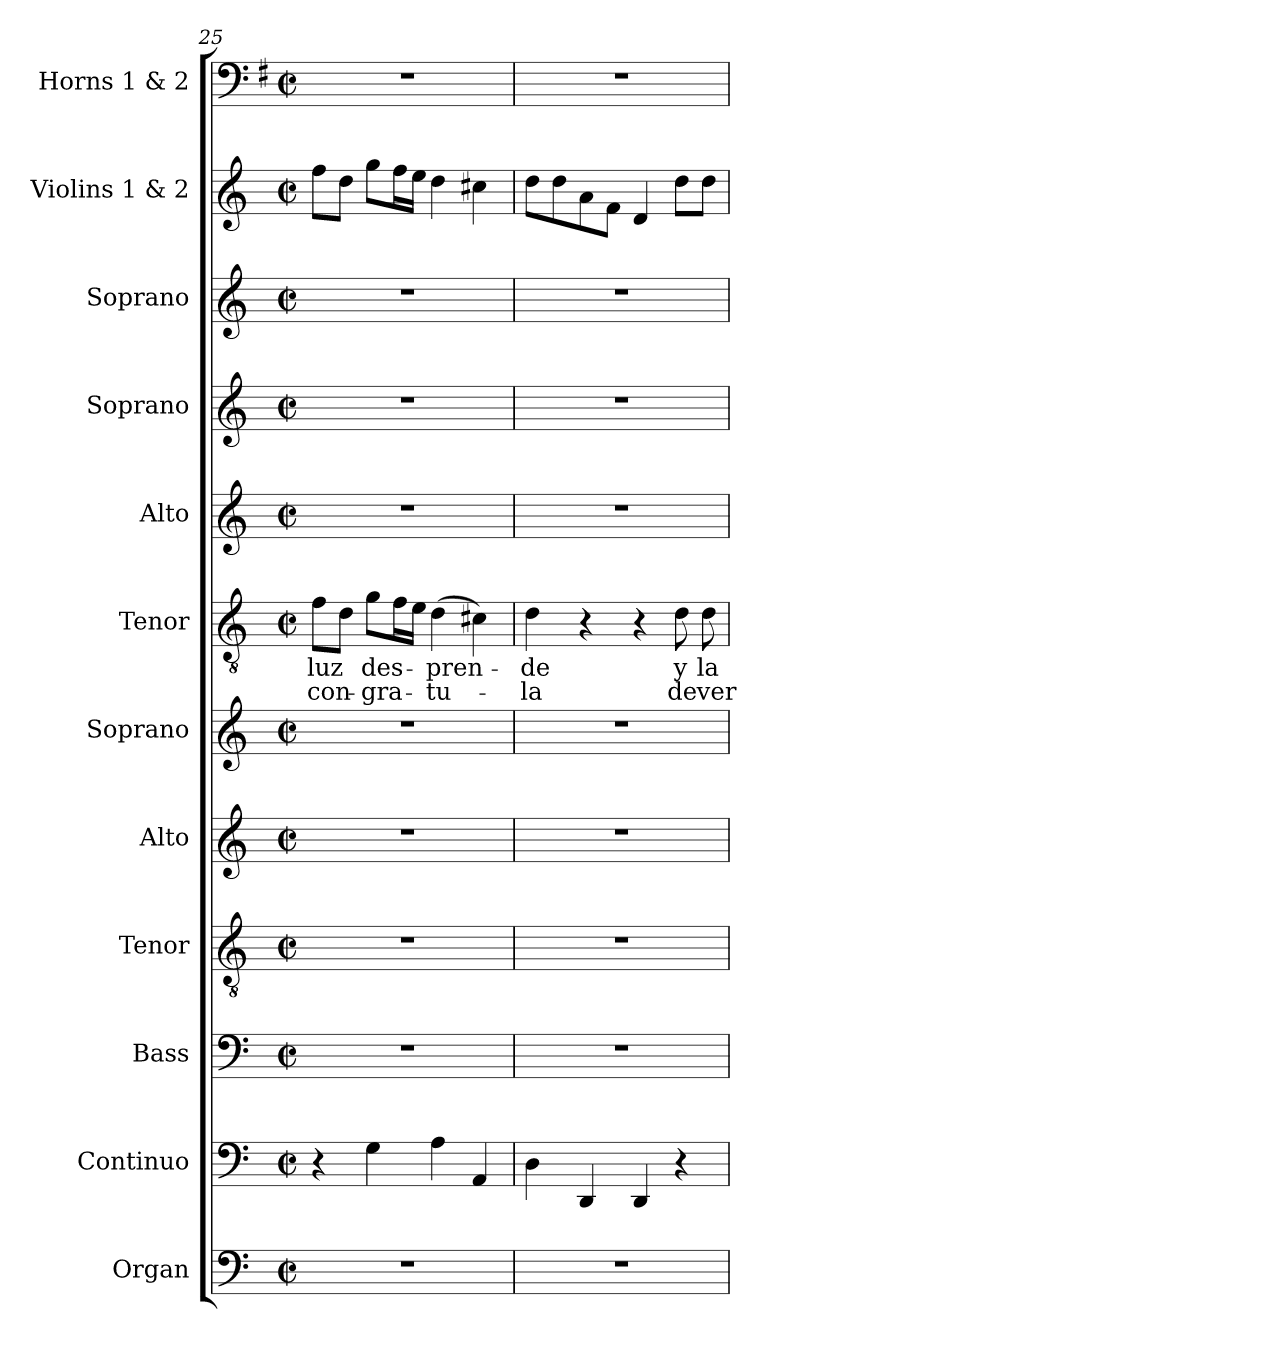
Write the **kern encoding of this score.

**kern	**kern	**kern	**kern	**kern	**kern	**kern	**text	**text	**kern	**kern	**kern	**kern	**kern
*part12	*part11	*part10	*part9	*part8	*part7	*part6	*part6	*part6	*part5	*part4	*part3	*part2	*part1
*staff12	*staff11	*staff10	*staff9	*staff8	*staff7	*staff6	*staff6	*staff6	*staff5	*staff4	*staff3	*staff2	*staff1
*I"Organ	*I"Continuo	*I"Bass	*I"Tenor	*I"Alto	*I"Soprano	*I"Tenor	*	*	*I"Alto	*I"Soprano	*I"Soprano	*I"Violins 1 & 2	*I"Horns 1 & 2
*I'Org.	*I'Cont.	*I'B.	*I'T.	*I'A.	*I'S.	*I'T.	*	*	*I'A.	*I'S.	*I'S.	*I'Vlns	*I'Hns.
*clefF4	*clefF4	*clefF4	*clefGv2	*clefG2	*clefG2	*clefGv2	*	*	*clefG2	*clefG2	*clefG2	*clefG2	*clefF4
*	*	*	*ITrd7c12	*	*	*ITrd7c12	*	*	*	*	*	*	*ITrd4c7
*k[]	*k[]	*k[]	*k[]	*k[]	*k[]	*k[]	*	*	*k[]	*k[]	*k[]	*k[]	*k[]
*C:	*C:	*C:	*C:	*C:	*C:	*C:	*	*	*C:	*C:	*C:	*C:	*C:
*M2/2	*M2/2	*M2/2	*M2/2	*M2/2	*M2/2	*M2/2	*	*	*M2/2	*M2/2	*M2/2	*M2/2	*M2/2
*met(c|)	*met(c|)	*met(c|)	*met(c|)	*met(c|)	*met(c|)	*met(c|)	*	*	*met(c|)	*met(c|)	*met(c|)	*met(c|)	*met(c|)
=25	=25	=25	=25	=25	=25	=25	=25	=25	=25	=25	=25	=25	=25
!	!	!	!	!	!	!	!LO:LY:b:color=#000000	!LO:LY:b:color=#000000	!	!	!	!	!
1r	4r	1r	1r	1r	1r	8Fi\L	luz	con-	1r	1r	1r	8ffi\L	1r
.	.	.	.	.	.	8Di\J	.	.	.	.	.	8ddi\J	.
!	!	!	!	!	!	!	!LO:LY:b:color=#000000	!LO:LY:b:color=#000000	!	!	!	!	!
.	4Gi\	.	.	.	.	8Gi\L	des-	-gra-	.	.	.	8ggi\L	.
.	.	.	.	.	.	16Fi\L	.	.	.	.	.	16ffi\L	.
.	.	.	.	.	.	16Ei\JJ	.	.	.	.	.	16eei\JJ	.
!	!	!	!	!	!	!	!LO:LY:b:color=#000000	!LO:LY:b:color=#000000	!	!	!	!	!
.	4Ai\	.	.	.	.	(4Di\	-pren-	-tu-	.	.	.	4ddi\	.
.	4AAi/	.	.	.	.	4C#Xi\)	.	.	.	.	.	4cc#Xi\	.
=26	=26	=26	=26	=26	=26	=26	=26	=26	=26	=26	=26	=26	=26
!	!	!	!	!	!	!	!LO:LY:b:color=#000000	!LO:LY:b:color=#000000	!	!	!	!	!
1r	4Di\	1r	1r	1r	1r	4Di\	-de	-la	1r	1r	1r	8ddi\L	1r
.	.	.	.	.	.	.	.	.	.	.	.	8ddi\	.
.	4DDi/	.	.	.	.	4r	.	.	.	.	.	8ai\	.
.	.	.	.	.	.	.	.	.	.	.	.	8fi\J	.
.	4DDi/	.	.	.	.	4r	.	.	.	.	.	4di/	.
!	!	!	!	!	!	!	!LO:LY:b:color=#000000	!LO:LY:b:color=#000000	!	!	!	!	!
.	4r	.	.	.	.	8Di\	y	de	.	.	.	8ddi\L	.
!	!	!	!	!	!	!	!LO:LY:b:color=#000000	!LO:LY:b:color=#000000	!	!	!	!	!
.	.	.	.	.	.	8Di\	la	ver	.	.	.	8ddi\J	.
=	=	=	=	=	=	=	=	=	=	=	=	=	=
*-	*-	*-	*-	*-	*-	*-	*-	*-	*-	*-	*-	*-	*-
